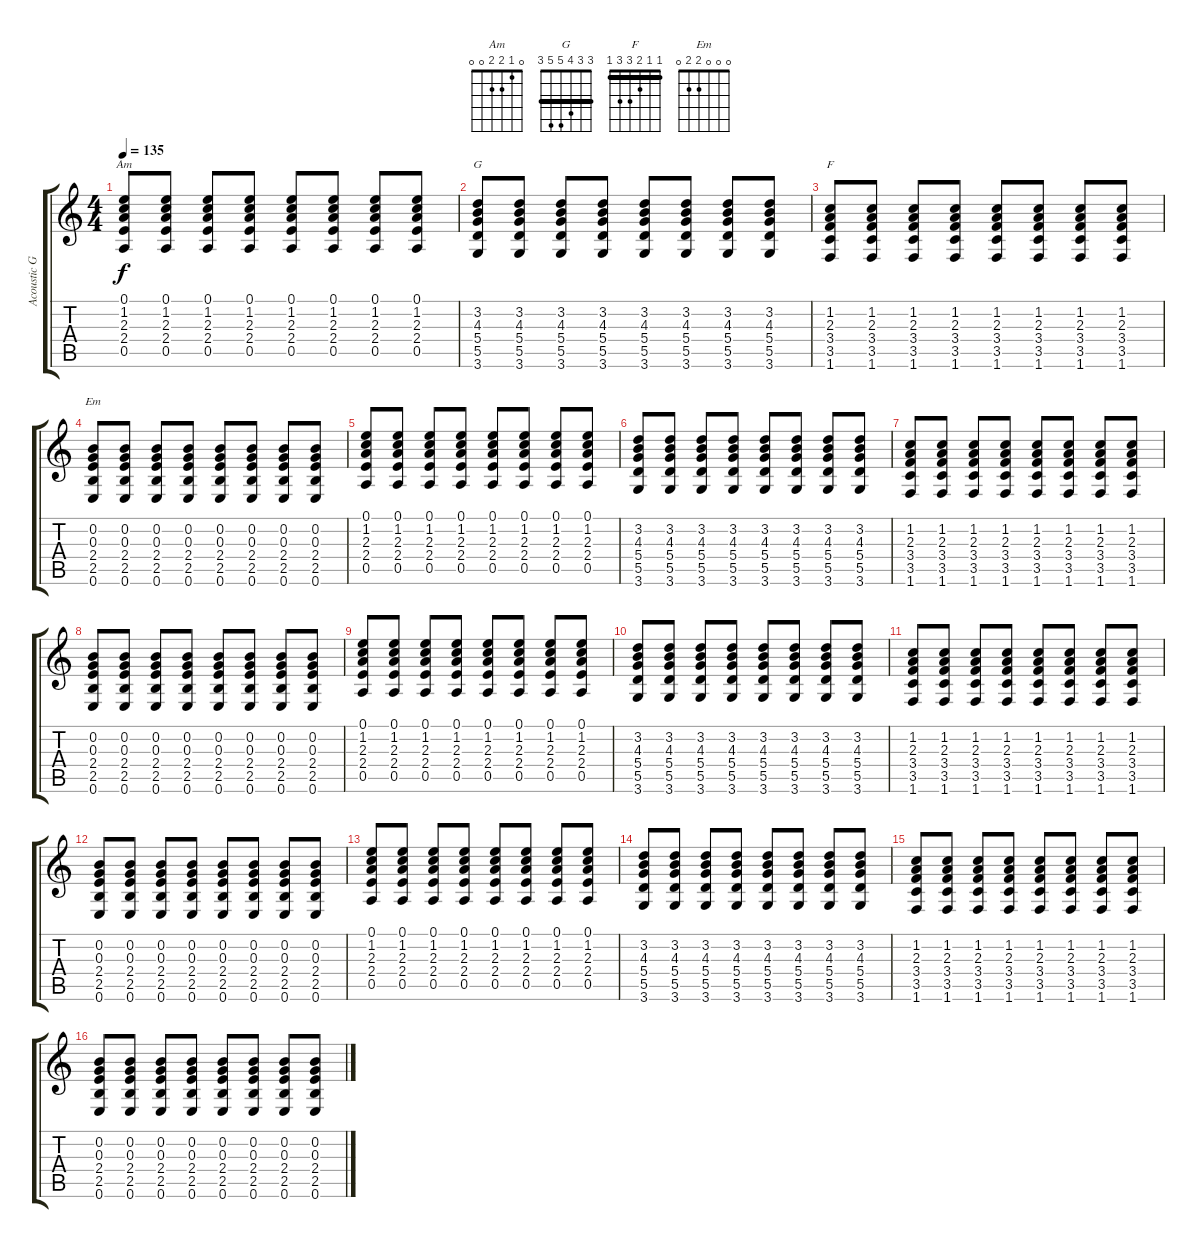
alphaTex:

\track ("Acoustic Guitar" "Acoustic G") {instrument acousticguitarsteel}
\staff {score tabs}
\tuning (E4 B3 G3 D3 A2 E2) {hide}
\chord ("Am" 0 1 2 2 0 0)
\chord ("G" 3 3 4 5 5 3) {barre 3}
\chord ("F" 1 1 2 3 3 1) {barre 1}
\chord ("Em" 0 0 0 2 2 0)
\ts (4 4)
\tempo 135
\clef g2
\ks c
(0.1 1.2 2.3 2.4 0.5).8{ch "Am" dy f} (0.1 1.2 2.3 2.4 0.5).8 (0.1 1.2 2.3 2.4 0.5).8 (0.1 1.2 2.3 2.4 0.5).8 (0.1 1.2 2.3 2.4 0.5).8 (0.1 1.2 2.3 2.4 0.5).8 (0.1 1.2 2.3 2.4 0.5).8 (0.1 1.2 2.3 2.4 0.5).8 |
(3.2 4.3 5.4 5.5 3.6).8{ch "G"} (3.2 4.3 5.4 5.5 3.6).8 (3.2 4.3 5.4 5.5 3.6).8 (3.2 4.3 5.4 5.5 3.6).8 (3.2 4.3 5.4 5.5 3.6).8 (3.2 4.3 5.4 5.5 3.6).8 (3.2 4.3 5.4 5.5 3.6).8 (3.2 4.3 5.4 5.5 3.6).8 |
(1.2 2.3 3.4 3.5 1.6).8{ch "F"} (1.2 2.3 3.4 3.5 1.6).8 (1.2 2.3 3.4 3.5 1.6).8 (1.2 2.3 3.4 3.5 1.6).8 (1.2 2.3 3.4 3.5 1.6).8 (1.2 2.3 3.4 3.5 1.6).8 (1.2 2.3 3.4 3.5 1.6).8 (1.2 2.3 3.4 3.5 1.6).8 |
(0.2 0.3 2.4 2.5 0.6).8{ch "Em"} (0.2 0.3 2.4 2.5 0.6).8 (0.2 0.3 2.4 2.5 0.6).8 (0.2 0.3 2.4 2.5 0.6).8 (0.2 0.3 2.4 2.5 0.6).8 (0.2 0.3 2.4 2.5 0.6).8 (0.2 0.3 2.4 2.5 0.6).8 (0.2 0.3 2.4 2.5 0.6).8 |
(0.1 1.2 2.3 2.4 0.5).8 (0.1 1.2 2.3 2.4 0.5).8 (0.1 1.2 2.3 2.4 0.5).8 (0.1 1.2 2.3 2.4 0.5).8 (0.1 1.2 2.3 2.4 0.5).8 (0.1 1.2 2.3 2.4 0.5).8 (0.1 1.2 2.3 2.4 0.5).8 (0.1 1.2 2.3 2.4 0.5).8 |
(3.2 4.3 5.4 5.5 3.6).8 (3.2 4.3 5.4 5.5 3.6).8 (3.2 4.3 5.4 5.5 3.6).8 (3.2 4.3 5.4 5.5 3.6).8 (3.2 4.3 5.4 5.5 3.6).8 (3.2 4.3 5.4 5.5 3.6).8 (3.2 4.3 5.4 5.5 3.6).8 (3.2 4.3 5.4 5.5 3.6).8 |
(1.2 2.3 3.4 3.5 1.6).8 (1.2 2.3 3.4 3.5 1.6).8 (1.2 2.3 3.4 3.5 1.6).8 (1.2 2.3 3.4 3.5 1.6).8 (1.2 2.3 3.4 3.5 1.6).8 (1.2 2.3 3.4 3.5 1.6).8 (1.2 2.3 3.4 3.5 1.6).8 (1.2 2.3 3.4 3.5 1.6).8 |
(0.2 0.3 2.4 2.5 0.6).8 (0.2 0.3 2.4 2.5 0.6).8 (0.2 0.3 2.4 2.5 0.6).8 (0.2 0.3 2.4 2.5 0.6).8 (0.2 0.3 2.4 2.5 0.6).8 (0.2 0.3 2.4 2.5 0.6).8 (0.2 0.3 2.4 2.5 0.6).8 (0.2 0.3 2.4 2.5 0.6).8 |
(0.1 1.2 2.3 2.4 0.5).8 (0.1 1.2 2.3 2.4 0.5).8 (0.1 1.2 2.3 2.4 0.5).8 (0.1 1.2 2.3 2.4 0.5).8 (0.1 1.2 2.3 2.4 0.5).8 (0.1 1.2 2.3 2.4 0.5).8 (0.1 1.2 2.3 2.4 0.5).8 (0.1 1.2 2.3 2.4 0.5).8 |
(3.2 4.3 5.4 5.5 3.6).8 (3.2 4.3 5.4 5.5 3.6).8 (3.2 4.3 5.4 5.5 3.6).8 (3.2 4.3 5.4 5.5 3.6).8 (3.2 4.3 5.4 5.5 3.6).8 (3.2 4.3 5.4 5.5 3.6).8 (3.2 4.3 5.4 5.5 3.6).8 (3.2 4.3 5.4 5.5 3.6).8 |
(1.2 2.3 3.4 3.5 1.6).8 (1.2 2.3 3.4 3.5 1.6).8 (1.2 2.3 3.4 3.5 1.6).8 (1.2 2.3 3.4 3.5 1.6).8 (1.2 2.3 3.4 3.5 1.6).8 (1.2 2.3 3.4 3.5 1.6).8 (1.2 2.3 3.4 3.5 1.6).8 (1.2 2.3 3.4 3.5 1.6).8 |
(0.2 0.3 2.4 2.5 0.6).8 (0.2 0.3 2.4 2.5 0.6).8 (0.2 0.3 2.4 2.5 0.6).8 (0.2 0.3 2.4 2.5 0.6).8 (0.2 0.3 2.4 2.5 0.6).8 (0.2 0.3 2.4 2.5 0.6).8 (0.2 0.3 2.4 2.5 0.6).8 (0.2 0.3 2.4 2.5 0.6).8 |
(0.1 1.2 2.3 2.4 0.5).8 (0.1 1.2 2.3 2.4 0.5).8 (0.1 1.2 2.3 2.4 0.5).8 (0.1 1.2 2.3 2.4 0.5).8 (0.1 1.2 2.3 2.4 0.5).8 (0.1 1.2 2.3 2.4 0.5).8 (0.1 1.2 2.3 2.4 0.5).8 (0.1 1.2 2.3 2.4 0.5).8 |
(3.2 4.3 5.4 5.5 3.6).8 (3.2 4.3 5.4 5.5 3.6).8 (3.2 4.3 5.4 5.5 3.6).8 (3.2 4.3 5.4 5.5 3.6).8 (3.2 4.3 5.4 5.5 3.6).8 (3.2 4.3 5.4 5.5 3.6).8 (3.2 4.3 5.4 5.5 3.6).8 (3.2 4.3 5.4 5.5 3.6).8 |
(1.2 2.3 3.4 3.5 1.6).8 (1.2 2.3 3.4 3.5 1.6).8 (1.2 2.3 3.4 3.5 1.6).8 (1.2 2.3 3.4 3.5 1.6).8 (1.2 2.3 3.4 3.5 1.6).8 (1.2 2.3 3.4 3.5 1.6).8 (1.2 2.3 3.4 3.5 1.6).8 (1.2 2.3 3.4 3.5 1.6).8 |
(0.2 0.3 2.4 2.5 0.6).8 (0.2 0.3 2.4 2.5 0.6).8 (0.2 0.3 2.4 2.5 0.6).8 (0.2 0.3 2.4 2.5 0.6).8 (0.2 0.3 2.4 2.5 0.6).8 (0.2 0.3 2.4 2.5 0.6).8 (0.2 0.3 2.4 2.5 0.6).8 (0.2 0.3 2.4 2.5 0.6).8
